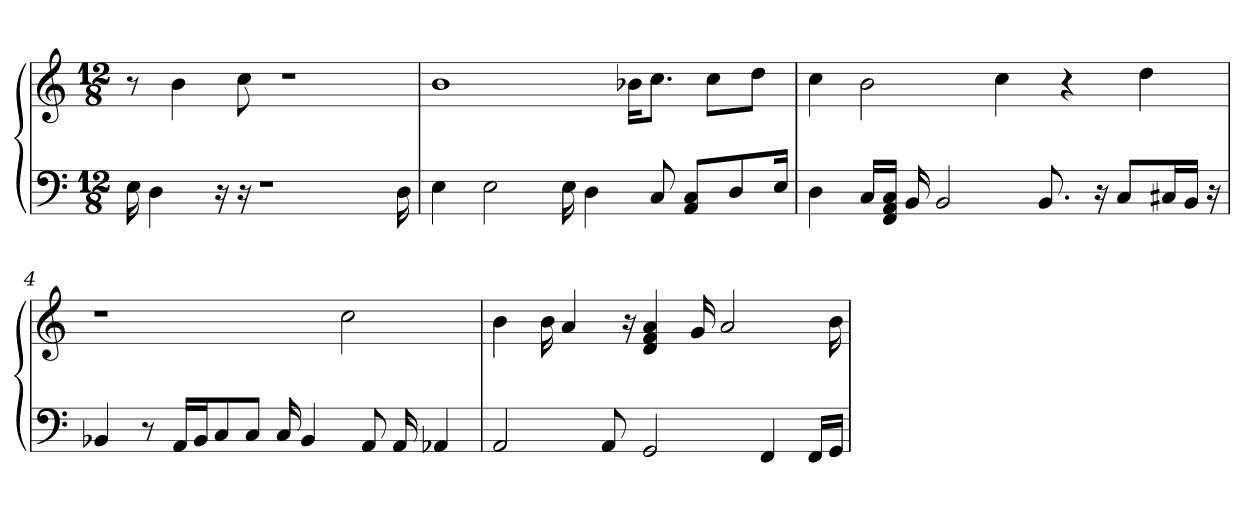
**kern	**kern
*part1	*part1
*staff2	*staff1
*clefF4	*clefG2
*k[]	*k[]
*M12/8	*M12/8
=1	=1
16E	8r
4D	.
.	4b
16r	.
16r	8cc
1r	.
.	1r
16D	.
=2	=2
4E	1b
2E	.
16E	.
4D	.
.	16b-X\KL
8C	8.cc\J
8AA/ 8C/L	.
.	8cc\L
8D/	.
.	8dd\J
16E/Jk	.
=3	=3
4D	4cc
16C/LL	2b
16FF/ 16AA/ 16C/JJ	.
16BB	.
2BB	.
.	4cc
8.BB	.
.	4r
16r	.
8C/L	.
.	4dd
16C#X/L	.
16BB/JJ	.
16r	.
=4	=4
4BB-X	1r
8r	.
16AA/LL	.
16BB-/J	.
8C/	.
8C/J	.
16C	.
4BB-	.
.	2cc
8AA	.
16AA	.
4AA-X	.
=5	=5
2AA	4b
.	16b
.	4a
8AA	.
.	16r
2GG	4d 4f 4a
.	16g
.	2a
4FF	.
16FF/LL	.
16GG/JJ	16b
=	=
*-	*-
